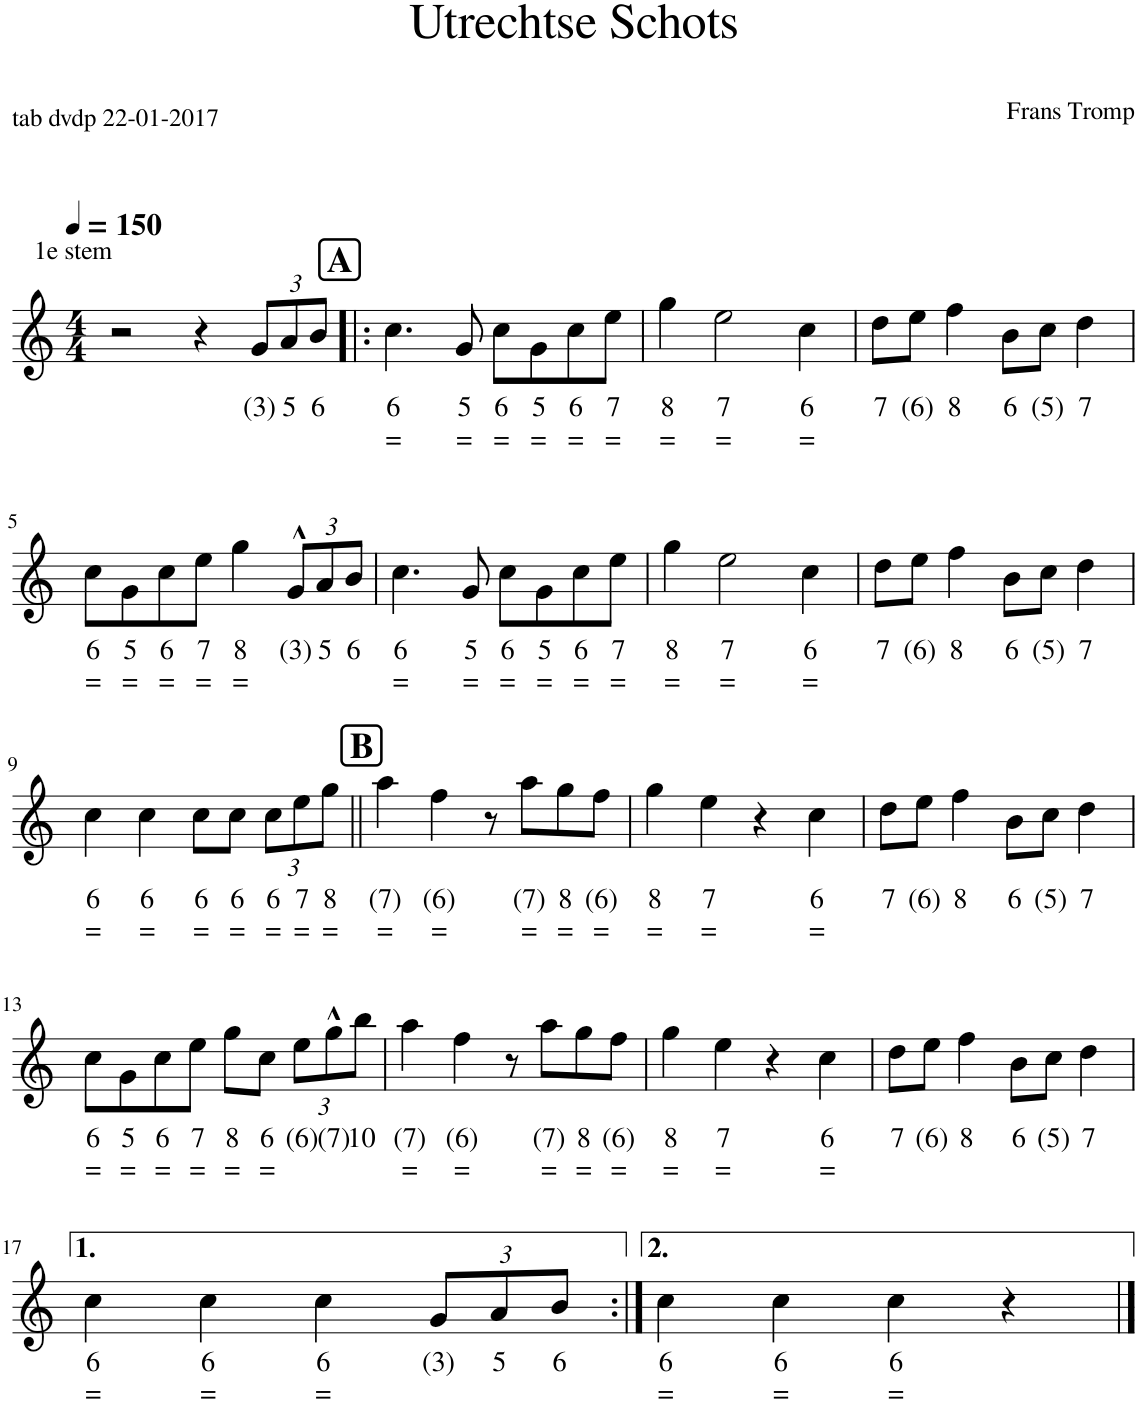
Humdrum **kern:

**kern	**text	**text	**kern	**text	**text	**harte	**kern	**text	**text
*part3	*part3	*part3	*part2	*part2	*part2	*part2	*part1	*part1	*part1
*staff3	*staff3	*staff3	*staff2	*staff2	*staff2	*	*staff1	*staff1	*staff1
*I"Stem	*	*	*I"Stem	*	*	*	*I"Stem	*	*
*stria5	*	*	*stria5	*	*	*	*	*	*
*clefG2	*	*	*clefG2	*	*	*	*clefG2	*	*
*k[]	*	*	*k[]	*	*	*	*k[]	*	*
*M4/4	*	*	*M4/4	*	*	*	*M4/4	*	*
*MM150	*	*	*MM150	*	*	*	*MM150	*	*
=1	=1	=1	=1	=1	=1	=1	=1	=1	=1
!	!	!	!	!	!	!	!LO:TX:a:t=1e stem	!	!
!	!	!	!LO:TX:a:t=2e stem	!	!	!	!	!	!
!LO:TX:a:t=3e stem	!	!	!	!	!	!	!	!	!
!LO:N:vis=2	!	!	!	!	!	!	!	!	!
2.r	.	.	2r	.	.	.	2r	.	.
.	.	.	4r	.	.	.	4r	.	.
*	*	*	*Xbrackettup	*	*	*	*Xbrackettup	*	*
!	!	!	!	!	!	!	!	!LO:LY:b	!
4g	5	=	12g/L	5	=	.	12g/L	(3)	.
!	!	!	!	!	!	!	!	!LO:LY:b	!
.	.	.	12f#X/	1	=	.	12a/	5	.
!	!	!	!	!	!	!	!	!LO:LY:b	!
.	.	.	12fn/J	(3)	=	.	12b/J	6	.
!!LO:REH:place=s1:a:B:cj:fs=14:t=A
=2!|:	=2!|:	=2!|:	=2!|:	=2!|:	=2!|:	=2!|:	=2!|:	=2!|:	=2!|:
!	!	!	!	!	!	!	!	!LO:LY:b	!LO:LY:b
2e	4	=	4.e	4	=	C:maj	4.cc\	6	=
!	!	!	!	!	!	!	!	!LO:LY:b	!LO:LY:b
.	.	.	8c	3	=	.	8g/	5	=
!	!	!	!	!	!	!	!	!LO:LY:b	!LO:LY:b
4e	4	=	8e/L	4	=	.	8cc\L	6	=
!	!	!	!	!	!	!	!	!LO:LY:b	!LO:LY:b
.	.	.	8c/J	3	=	.	8g\	5	=
!	!	!	!	!	!	!	!	!LO:LY:b	!LO:LY:b
4r	.	.	8e/L	4	=	.	8cc\	6	=
!	!	!	!	!	!	!	!	!LO:LY:b	!LO:LY:b
.	.	.	8g/J	5	=	.	8ee\J	7	=
=3	=3	=3	=3	=3	=3	=3	=3	=3	=3
!	!	!	!	!	!	!	!	!LO:LY:b	!LO:LY:b
4g	5	=	4cc	6	=	.	4gg\	8	=
!	!	!	!	!	!	!	!	!LO:LY:b	!LO:LY:b
2e	4	=	2g	5	=	.	2ee\	7	=
!	!	!	!	!	!	!	!	!LO:LY:b	!LO:LY:b
4r	.	.	4e	4	=	.	4cc\	6	=
=4	=4	=4	=4	=4	=4	=4	=4	=4	=4
!	!	!	!	!	!	!	!	!LO:LY:b	!
4g	(3)	.	8f/L	4	.	G:maj	8dd\L	7	.
!	!	!	!	!	!	!	!	!LO:LY:b	!
.	.	.	8g/J	(3)	.	.	8ee\J	(6)	.
!	!	!	!	!	!	!	!	!LO:LY:b	!
4f	4	.	4a	5	.	.	4ff\	8	.
!	!	!	!	!	!	!	!	!LO:LY:b	!
4d	3	.	8d/L	3	.	.	8b\L	6	.
!	!	!	!	!	!	!	!	!LO:LY:b	!
.	.	.	8e/J	(2)	.	.	8cc\J	(5)	.
!	!	!	!	!	!	!	!	!LO:LY:b	!
4f	4	.	4f	4	.	.	4dd\	7	.
!!LO:LB:g=z
=5	=5	=5	=5	=5	=5	=5	=5	=5	=5
!	!	!	!	!	!	!	!	!LO:LY:b	!LO:LY:b
4g	5	=	8e/L	4	=	C:maj	8cc\L	6	=
!	!	!	!	!	!	!	!	!LO:LY:b	!LO:LY:b
.	.	.	8c/J	3	=	.	8g\	5	=
!	!	!	!	!	!	!	!	!LO:LY:b	!LO:LY:b
2e	4	=	8e/L	4	=	.	8cc\	6	=
!	!	!	!	!	!	!	!	!LO:LY:b	!LO:LY:b
.	.	.	8g/J	5	=	.	8ee\J	7	=
!	!	!	!	!	!	!	!	!LO:LY:b	!LO:LY:b
.	.	.	4cc	6	=	.	4gg\	8	=
!	!	!	!	!	!	!	!	!LO:LY:b	!
4r	.	.	12g/L	5	=	.	12g^^/L	(3)	.
!	!	!	!	!	!	!	!	!LO:LY:b	!
.	.	.	12f#X/	1	=	.	12a/	5	.
!	!	!	!	!	!	!	!	!LO:LY:b	!
.	.	.	12fn/J	(3)	=	.	12b/J	6	.
=6	=6	=6	=6	=6	=6	=6	=6	=6	=6
!	!	!	!	!	!	!	!	!LO:LY:b	!LO:LY:b
2e	4	=	4.e	4	=	C:maj	4.cc\	6	=
!	!	!	!	!	!	!	!	!LO:LY:b	!LO:LY:b
.	.	.	8c	3	=	.	8g/	5	=
!	!	!	!	!	!	!	!	!LO:LY:b	!LO:LY:b
4e	4	=	8e/L	4	=	.	8cc\L	6	=
!	!	!	!	!	!	!	!	!LO:LY:b	!LO:LY:b
.	.	.	8c/J	3	=	.	8g\	5	=
!	!	!	!	!	!	!	!	!LO:LY:b	!LO:LY:b
4r	.	.	8e/L	4	=	.	8cc\	6	=
!	!	!	!	!	!	!	!	!LO:LY:b	!LO:LY:b
.	.	.	8g/J	5	=	.	8ee\J	7	=
=7	=7	=7	=7	=7	=7	=7	=7	=7	=7
!	!	!	!	!	!	!	!	!LO:LY:b	!LO:LY:b
4g	5	=	4cc	6	=	.	4gg\	8	=
!	!	!	!	!	!	!	!	!LO:LY:b	!LO:LY:b
2e	4	=	2g	5	=	.	2ee\	7	=
!	!	!	!	!	!	!	!	!LO:LY:b	!LO:LY:b
4r	.	.	4e	4	=	.	4cc\	6	=
=8	=8	=8	=8	=8	=8	=8	=8	=8	=8
!	!	!	!	!	!	!	!	!LO:LY:b	!
4g	(3)	.	8f/L	4	.	G:maj	8dd\L	7	.
!	!	!	!	!	!	!	!	!LO:LY:b	!
.	.	.	8g/J	(3)	.	.	8ee\J	(6)	.
!	!	!	!	!	!	!	!	!LO:LY:b	!
4f	4	.	4a	5	.	.	4ff\	8	.
!	!	!	!	!	!	!	!	!LO:LY:b	!
4d	3	.	8d/L	3	.	.	8b\L	6	.
!	!	!	!	!	!	!	!	!LO:LY:b	!
.	.	.	8e/J	(2)	.	.	8cc\J	(5)	.
!	!	!	!	!	!	!	!	!LO:LY:b	!
4f	4	.	4f	4	.	.	4dd\	7	.
!!LO:LB:g=z
=9	=9	=9	=9	=9	=9	=9	=9	=9	=9
!	!	!	!	!	!	!	!	!LO:LY:b	!LO:LY:b
4g	5	=	4e	4	=	C:maj	4cc\	6	=
!	!	!	!	!	!	!	!	!LO:LY:b	!LO:LY:b
2e	4	=	4e	4	=	.	4cc\	6	=
!	!	!	!	!	!	!	!	!LO:LY:b	!LO:LY:b
.	.	.	8e/L	4	=	.	8cc\L	6	=
!	!	!	!	!	!	!	!	!LO:LY:b	!LO:LY:b
.	.	.	8f/J	(3)	=	.	8cc\J	6	=
!	!	!	!	!	!	!	!	!LO:LY:b	!LO:LY:b
4r	.	.	12g/L	5	=	.	12cc\L	6	=
!	!	!	!	!	!	!	!	!LO:LY:b	!LO:LY:b
.	.	.	12f#X/	1	=	.	12ee\	7	=
!	!	!	!	!	!	!	!	!LO:LY:b	!LO:LY:b
.	.	.	12fn/J	(3)	=	.	12gg\J	8	=
!!LO:REH:place=s1:a:B:cj:fs=14:t=B
=10||	=10||	=10||	=10||	=10||	=10||	=10||	=10||	=10||	=10||
!	!	!	!	!	!	!	!	!LO:LY:b	!LO:LY:b
4f	(3)	=	4f	(3)	=	F:maj	4aa\	(7)	=
!	!	!	!	!	!	!	!	!LO:LY:b	!LO:LY:b
4a	(4)	=	4a	(4)	=	.	4ff\	(6)	=
2a	(4)	=	8r	.	.	.	8r	.	.
!	!	!	!	!	!	!	!	!LO:LY:b	!LO:LY:b
.	.	.	8f	(3)	=	.	8aa\L	(7)	=
!	!	!	!	!	!	!	!	!LO:LY:b	!LO:LY:b
.	.	.	8a/L	(4)	=	.	8gg\	8	=
!	!	!	!	!	!	!	!	!LO:LY:b	!LO:LY:b
.	.	.	8b/J	6	.	.	8ff\J	(6)	=
=11	=11	=11	=11	=11	=11	=11	=11	=11	=11
!	!	!	!	!	!	!	!	!LO:LY:b	!LO:LY:b
4g	5	=	4cc	6	=	C:maj	4gg\	8	=
!	!	!	!	!	!	!	!	!LO:LY:b	!LO:LY:b
4e	4	=	4g	5	=	.	4ee\	7	=
2e	4	=	4r	.	.	.	4r	.	.
!	!	!	!	!	!	!	!	!LO:LY:b	!LO:LY:b
.	.	.	4e	4	=	.	4cc\	6	=
=12	=12	=12	=12	=12	=12	=12	=12	=12	=12
!	!	!	!	!	!	!	!	!LO:LY:b	!
4f	4	.	8f/L	4	.	G:maj	8dd\L	7	.
!	!	!	!	!	!	!	!	!LO:LY:b	!
.	.	.	8g/J	(3)	.	.	8ee\J	(6)	.
!	!	!	!	!	!	!	!	!LO:LY:b	!
4d	3	.	4a	5	.	.	4ff\	8	.
!	!	!	!	!	!	!	!	!LO:LY:b	!
2d	3	.	8d/L	3	.	.	8b\L	6	.
!	!	!	!	!	!	!	!	!LO:LY:b	!
.	.	.	8e/J	(2)	.	.	8cc\J	(5)	.
!	!	!	!	!	!	!	!	!LO:LY:b	!
.	.	.	4f	4	.	.	4dd\	7	.
!!LO:LB:g=z
=13	=13	=13	=13	=13	=13	=13	=13	=13	=13
!	!	!	!	!	!	!	!	!LO:LY:b	!LO:LY:b
4e	4	=	8e/L	4	=	C:maj	8cc\L	6	=
!	!	!	!	!	!	!	!	!LO:LY:b	!LO:LY:b
.	.	.	8c/J	3	=	.	8g\	5	=
!	!	!	!	!	!	!	!	!LO:LY:b	!LO:LY:b
4g	5	=	8e/L	4	=	.	8cc\	6	=
!	!	!	!	!	!	!	!	!LO:LY:b	!LO:LY:b
.	.	.	8g/J	5	=	.	8ee\J	7	=
!	!	!	!	!	!	!	!	!LO:LY:b	!LO:LY:b
2g	5	=	4cc	6	=	.	8gg\L	8	=
!	!	!	!	!	!	!	!	!LO:LY:b	!LO:LY:b
.	.	.	.	.	.	.	8cc\J	6	=
!	!	!	!	!	!	!	!	!LO:LY:b	!
.	.	.	12a/L	(4)	=	.	12ee\L	(6)	.
!	!	!	!	!	!	!	!	!LO:LY:b	!
.	.	.	12g/	5	=	.	12gg^^\	(7)	.
!	!	!	!	!	!	!	!	!LO:LY:b	!
.	.	.	12f#X/J	1	=	.	12bb\J	10	.
=14	=14	=14	=14	=14	=14	=14	=14	=14	=14
!	!	!	!	!	!	!	!	!LO:LY:b	!LO:LY:b
4f	(3)	=	4f	(3)	=	F:maj	4aa\	(7)	=
!	!	!	!	!	!	!	!	!LO:LY:b	!LO:LY:b
4a	(4)	=	4a	(4)	=	.	4ff\	(6)	=
2a	(4)	=	8r	.	.	.	8r	.	.
!	!	!	!	!	!	!	!	!LO:LY:b	!LO:LY:b
.	.	.	8f	(3)	=	.	8aa\L	(7)	=
!	!	!	!	!	!	!	!	!LO:LY:b	!LO:LY:b
.	.	.	8a/L	(4)	=	.	8gg\	8	=
!	!	!	!	!	!	!	!	!LO:LY:b	!LO:LY:b
.	.	.	8b/J	6	.	.	8ff\J	(6)	=
=15	=15	=15	=15	=15	=15	=15	=15	=15	=15
!	!	!	!	!	!	!	!	!LO:LY:b	!LO:LY:b
4g	5	=	4cc	6	=	C:maj	4gg\	8	=
!	!	!	!	!	!	!	!	!LO:LY:b	!LO:LY:b
4e	4	=	4g	5	=	.	4ee\	7	=
2e	4	=	4r	.	.	.	4r	.	.
!	!	!	!	!	!	!	!	!LO:LY:b	!LO:LY:b
.	.	.	4e	4	=	.	4cc\	6	=
=16	=16	=16	=16	=16	=16	=16	=16	=16	=16
!	!	!	!	!	!	!	!	!LO:LY:b	!
4g	(3)	.	8f/L	4	.	G:maj	8dd\L	7	.
!	!	!	!	!	!	!	!	!LO:LY:b	!
.	.	.	8g/J	(3)	.	.	8ee\J	(6)	.
!	!	!	!	!	!	!	!	!LO:LY:b	!
4f	4	.	4a	5	.	.	4ff\	8	.
!	!	!	!	!	!	!	!	!LO:LY:b	!
4d	3	.	8d/L	3	.	.	8b\L	6	.
!	!	!	!	!	!	!	!	!LO:LY:b	!
.	.	.	8e/J	(2)	.	.	8cc\J	(5)	.
!	!	!	!	!	!	!	!	!LO:LY:b	!
4f	4	.	4f	4	.	.	4dd\	7	.
!!LO:LB:g=z
=17	=17	=17	=17	=17	=17	=17	=17	=17	=17
!	!	!	!	!	!	!	!	!LO:LY:b	!LO:LY:b
4g	5	=	4e	4	=	C:maj	4cc\	6	=
!	!	!	!	!	!	!	!	!LO:LY:b	!LO:LY:b
4g	5	=	4e	4	=	.	4cc\	6	=
!	!	!	!	!	!	!	!	!LO:LY:b	!LO:LY:b
4g	5	=	4e	4	=	.	4cc\	6	=
!	!	!	!	!	!	!	!	!LO:LY:b	!
4r	.	.	12g/L	5	=	.	12g/L	(3)	.
!	!	!	!	!	!	!	!	!LO:LY:b	!
.	.	.	12f#X/	1	=	.	12a/	5	.
!	!	!	!	!	!	!	!	!LO:LY:b	!
.	.	.	12fn/J	(3)	=	.	12b/J	6	.
=18:|!	=18:|!	=18:|!	=18:|!	=18:|!	=18:|!	=18:|!	=18:|!	=18:|!	=18:|!
!	!	!	!	!	!	!	!	!LO:LY:b	!LO:LY:b
4g	5	=	4e	4	=	C:maj	4cc\	6	=
!	!	!	!	!	!	!	!	!LO:LY:b	!LO:LY:b
4a	(4)	=	4f	(3)	=	.	4cc\	6	=
!	!	!	!	!	!	!	!	!LO:LY:b	!LO:LY:b
4g	5	=	4e	4	=	.	4cc\	6	=
4r	.	.	4r	.	.	.	4r	.	.
==	==	==	==	==	==	==	==	==	==
*-	*-	*-	*-	*-	*-	*-	*-	*-	*-
